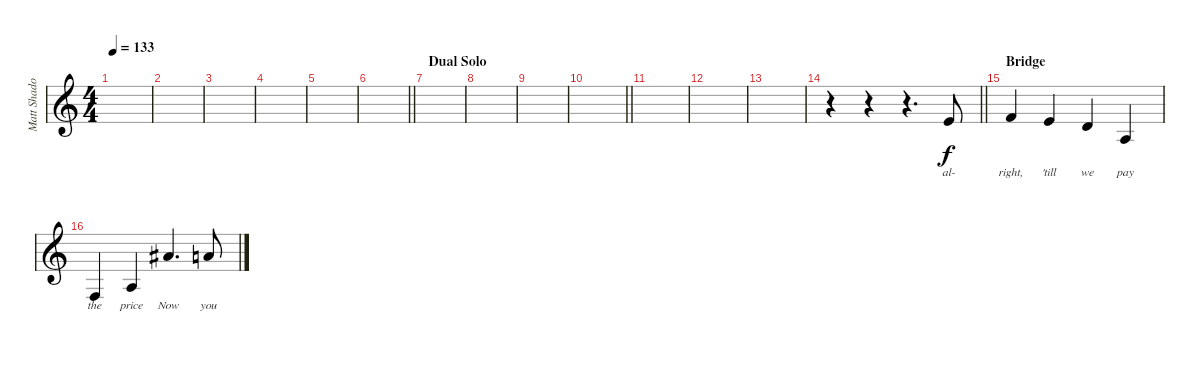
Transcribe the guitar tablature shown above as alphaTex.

\track ("Matt Shadows [Vocals]" "Matt Shado") {instrument clarinet}
\staff {score}
\tuning (E4 B3 G3 D3 A2 E2) {hide}
\ts (4 4)
\tempo 133
\clef g2
\ks c
|
|
|
|
|
\barLineRight lightlight
|
\section ("" "Dual Solo")
|
|
|
\barLineRight lightlight
|
|
|
|
\barLineRight lightlight
r.4 r.4 r.4{d} 0.1.8{lyrics (0 "al-") lyrics (1 "") lyrics (2 "") lyrics (3 "") lyrics (4 "")} |
\section ("" "Bridge")
1.1.4{lyrics (0 "right,") lyrics (1 "") lyrics (2 "") lyrics (3 "") lyrics (4 "")} 0.1.4{lyrics (0 "'till") lyrics (1 "") lyrics (2 "") lyrics (3 "") lyrics (4 "")} 3.2.4{lyrics (0 "we") lyrics (1 "") lyrics (2 "") lyrics (3 "") lyrics (4 "")} 2.3.4{lyrics (0 "pay") lyrics (1 "") lyrics (2 "") lyrics (3 "") lyrics (4 "")} |
3.4.4{lyrics (0 "the") lyrics (1 "") lyrics (2 "") lyrics (3 "") lyrics (4 "")} 2.3.4{lyrics (0 "price") lyrics (1 "") lyrics (2 "") lyrics (3 "") lyrics (4 "")} 6.1.4{d lyrics (0 "Now") lyrics (1 "") lyrics (2 "") lyrics (3 "") lyrics (4 "")} 5.1.8{lyrics (0 "you") lyrics (1 "") lyrics (2 "") lyrics (3 "") lyrics (4 "")}
